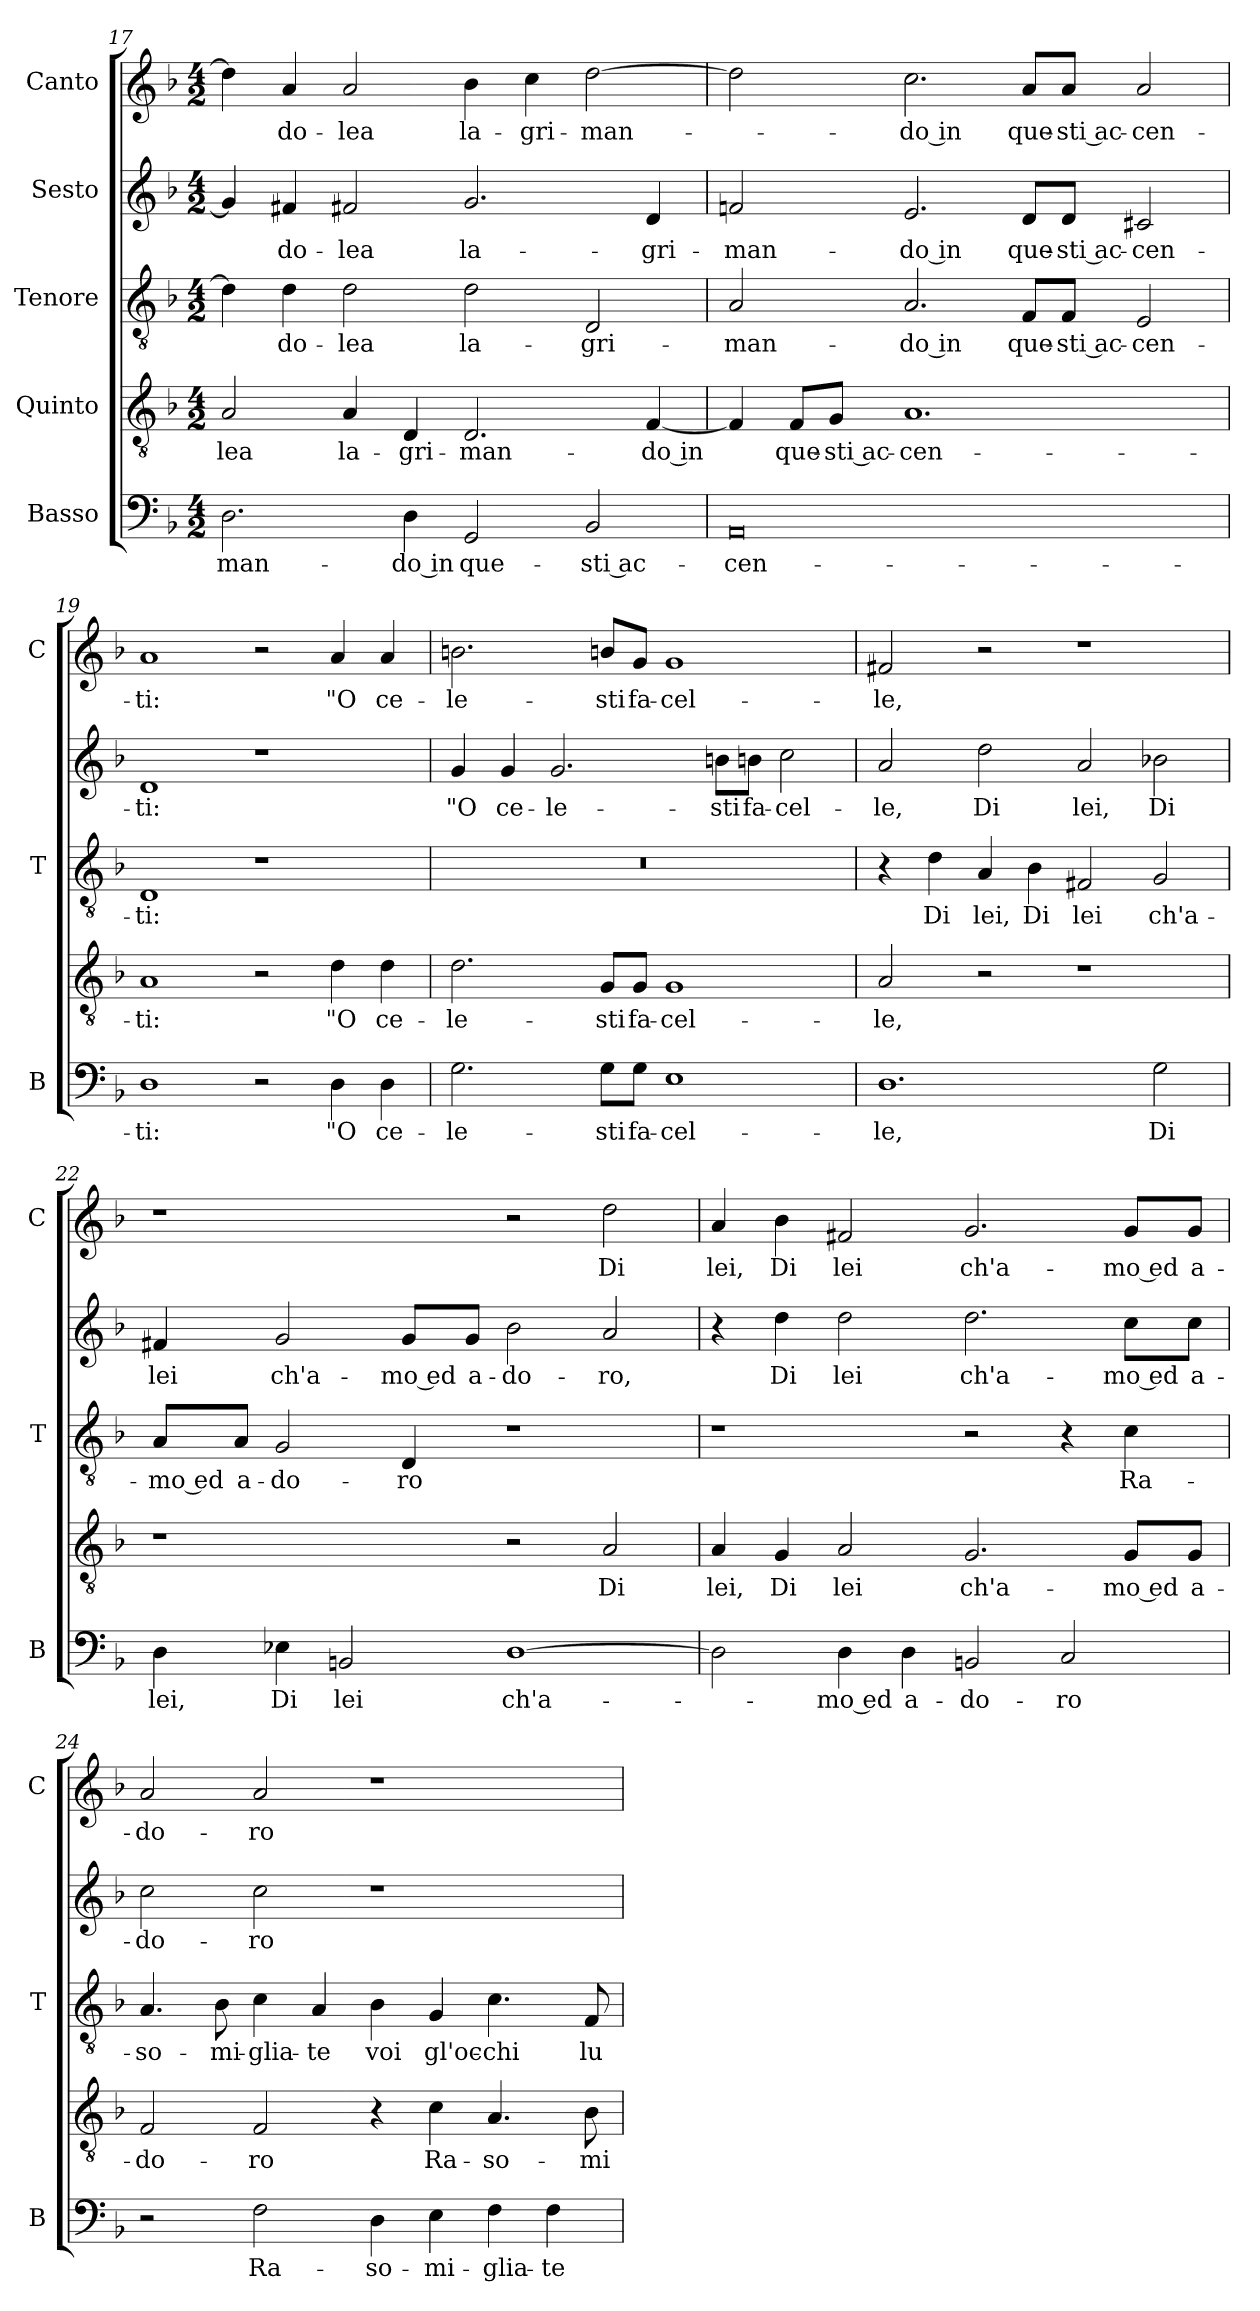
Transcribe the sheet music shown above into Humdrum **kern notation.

**kern	**text	**kern	**text	**kern	**text	**kern	**text	**kern	**text
*part5	*part5	*part4	*part4	*part3	*part3	*part2	*part2	*part1	*part1
*staff5	*staff5	*staff4	*staff4	*staff3	*staff3	*staff2	*staff2	*staff1	*staff1
*I"Basso	*	*I"Quinto	*	*I"Tenore	*	*I"Sesto	*	*I"Canto	*
*I'B	*	*	*	*I'T	*	*	*	*I'C	*
*clefF4	*	*clefGv2	*	*clefGv2	*	*clefG2	*	*clefG2	*
*k[b-]	*	*k[b-]	*	*k[b-]	*	*k[b-]	*	*k[b-]	*
*F:	*	*F:	*	*F:	*	*F:	*	*F:	*
*M4/2	*	*M4/2	*	*M4/2	*	*M4/2	*	*M4/2	*
=17	=17	=17	=17	=17	=17	=17	=17	=17	=17
2.D	-man-	2A	-lea	4d]	.	4g]	.	4dd]	.
.	.	.	.	4d	do-	4f#X	do-	4a	do-
.	.	4A	la-	2d	-lea	2f#X	-lea	2a	-lea
4D	-do in	4D	-gri-	.	.	.	.	.	.
2GG	que-	2.D	-man-	2d	la-	2.g	la-	4b-	la-
.	.	.	.	.	.	.	.	4cc	-gri-
2BB-	-sti ac-	.	.	2D	-gri-	.	.	[2dd	-man-
.	.	[4F	-do in	.	.	4d	-gri-	.	.
=18	=18	=18	=18	=18	=18	=18	=18	=18	=18
0AA	-cen-	4F]	.	2A	-man-	2fn	-man-	2dd]	.
.	.	8F/L	que-	.	.	.	.	.	.
.	.	8G/J	-sti ac-	.	.	.	.	.	.
.	.	1.A	-cen-	2.A	-do in	2.e	-do in	2.cc	-do in
.	.	.	.	8F/L	que-	8d/L	que-	8a/L	que-
.	.	.	.	8F/J	-sti ac-	8d/J	-sti ac-	8a/J	-sti ac-
.	.	.	.	2E	-cen-	2c#X	-cen-	2a	-cen-
=19	=19	=19	=19	=19	=19	=19	=19	=19	=19
1D	-ti:	1A	-ti:	1D	-ti:	1d	-ti:	1a	-ti:
2r	.	2r	.	1r	.	1r	.	2r	.
4D	"O	4d	"O	.	.	.	.	4a	"O
4D	ce-	4d	ce-	.	.	.	.	4a	ce-
=20	=20	=20	=20	=20	=20	=20	=20	=20	=20
2.G	-le-	2.d	-le-	0r	.	4g	"O	2.bn	-le-
.	.	.	.	.	.	4g	ce-	.	.
.	.	.	.	.	.	2.g	-le-	.	.
8G\L	-sti	8G/L	-sti	.	.	.	.	8bn/L	-sti
8G\J	fa-	8G/J	fa-	.	.	.	.	8g/J	fa-
1E	-cel-	1G	-cel-	.	.	.	.	1g	-cel-
.	.	.	.	.	.	8bn\L	-sti	.	.
.	.	.	.	.	.	8bn\J	fa-	.	.
.	.	.	.	.	.	2cc	-cel-	.	.
=21	=21	=21	=21	=21	=21	=21	=21	=21	=21
1.D	-le,	2A	-le,	4r	.	2a	-le,	2f#X	-le,
.	.	.	.	4d	Di	.	.	.	.
.	.	2r	.	4A	lei,	2dd	Di	2r	.
.	.	.	.	4B-	Di	.	.	.	.
.	.	1r	.	2F#X	lei	2a	lei,	1r	.
2G	Di	.	.	2G	ch'a-	2b-X	Di	.	.
=22	=22	=22	=22	=22	=22	=22	=22	=22	=22
4D	lei,	1r	.	8A/L	-mo ed	4f#X	lei	1r	.
.	.	.	.	8A/J	a-	.	.	.	.
4E-X	Di	.	.	2G	-do-	2g	ch'a-	.	.
2BBn	lei	.	.	.	.	.	.	.	.
.	.	.	.	4D	-ro	8g/L	-mo ed	.	.
.	.	.	.	.	.	8g/J	a-	.	.
[1D	ch'a-	2r	.	1r	.	2b-	-do-	2r	.
.	.	2A	Di	.	.	2a	-ro,	2dd	Di
=23	=23	=23	=23	=23	=23	=23	=23	=23	=23
2D]	.	4A	lei,	1r	.	4r	.	4a	lei,
.	.	4G	Di	.	.	4dd	Di	4b-	Di
4D	-mo ed	2A	lei	.	.	2dd	lei	2f#X	lei
4D	a-	.	.	.	.	.	.	.	.
2BBn	-do-	2.G	ch'a-	2r	.	2.dd	ch'a-	2.g	ch'a-
2C	-ro	.	.	4r	.	.	.	.	.
.	.	8G/L	-mo ed	4c	Ra-	8cc\L	-mo ed	8g/L	-mo ed
.	.	8G/J	a-	.	.	8cc\J	a-	8g/J	a-
=24	=24	=24	=24	=24	=24	=24	=24	=24	=24
2r	.	2F	-do-	4.A	-so-	2cc	-do-	2a	-do-
.	.	.	.	8B-	-mi-	.	.	.	.
2F	Ra-	2F	-ro	4c	-glia-	2cc	-ro	2a	-ro
.	.	.	.	4A	-te	.	.	.	.
4D	-so-	4r	.	4B-	voi	1r	.	1r	.
4E	-mi-	4c	Ra-	4G	gl'oc-	.	.	.	.
4F	-glia-	4.A	-so-	4.c	-chi	.	.	.	.
4F	-te	.	.	.	.	.	.	.	.
.	.	8B-	-mi-	8F	lu-	.	.	.	.
=	=	=	=	=	=	=	=	=	=
*-	*-	*-	*-	*-	*-	*-	*-	*-	*-
